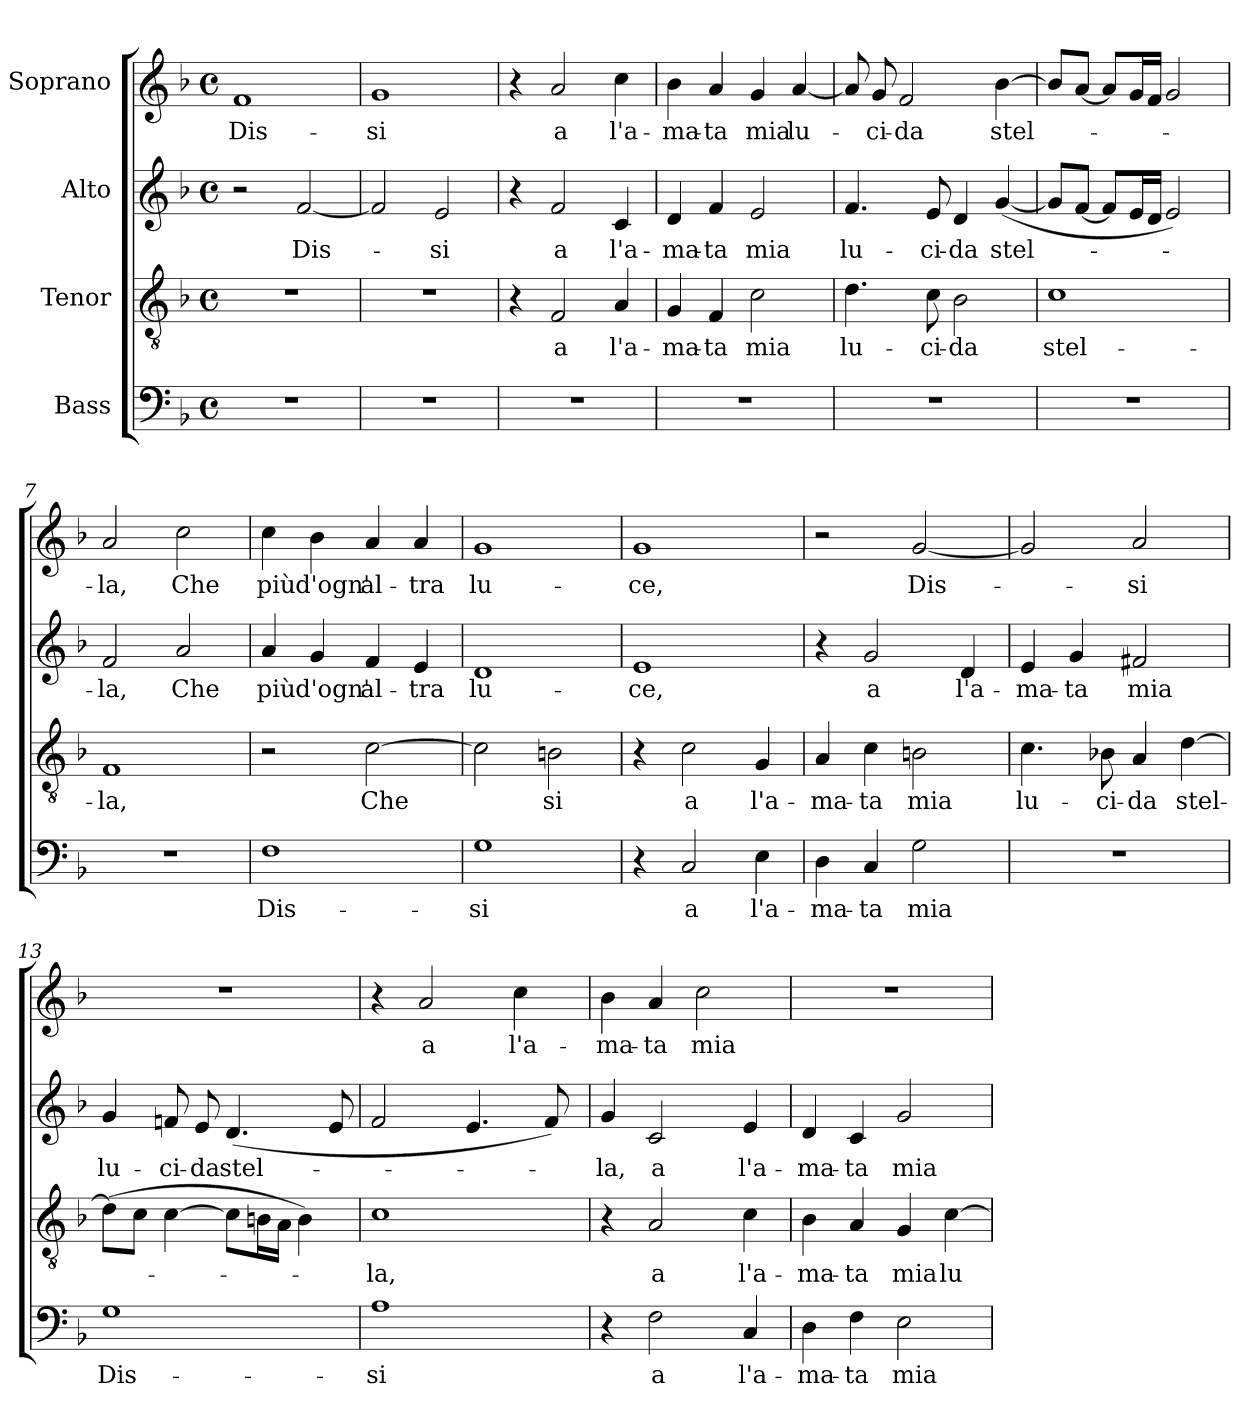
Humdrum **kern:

**kern	**text	**kern	**text	**kern	**text	**kern	**text
*part4	*part4	*part3	*part3	*part2	*part2	*part1	*part1
*staff4	*staff4	*staff3	*staff3	*staff2	*staff2	*staff1	*staff1
*I"Bass	*	*I"Tenor	*	*I"Alto	*	*I"Soprano	*
*clefF4	*	*clefGv2	*	*clefG2	*	*clefG2	*
*k[b-]	*	*k[b-]	*	*k[b-]	*	*k[b-]	*
*F:	*	*F:	*	*F:	*	*F:	*
*M4/4	*	*M4/4	*	*M4/4	*	*M4/4	*
*met(c)	*	*met(c)	*	*met(c)	*	*met(c)	*
=1	=1	=1	=1	=1	=1	=1	=1
1r	.	1r	.	2r	.	1f	Dis-
.	.	.	.	[2f/	Dis-	.	.
=2	=2	=2	=2	=2	=2	=2	=2
1r	.	1r	.	2f/]	.	1g	-si
.	.	.	.	2e/	-si	.	.
=3	=3	=3	=3	=3	=3	=3	=3
1r	.	4r	.	4r	.	4r	.
.	.	2F/	a	2f/	a	2a/	a
.	.	4A/	l'a-	4c/	l'a-	4cc\	l'a-
=4	=4	=4	=4	=4	=4	=4	=4
1r	.	4G/	-ma-	4d/	-ma-	4b-\	-ma-
.	.	4F/	-ta	4f/	-ta	4a/	-ta
.	.	2c\	mia	2e/	mia	4g/	mia
.	.	.	.	.	.	[4a/	lu-
!!LO:LB:g=z
=5	=5	=5	=5	=5	=5	=5	=5
1r	.	4.d\	lu-	4.f/	lu-	8a/]	.
.	.	.	.	.	.	8g/	-ci-
.	.	.	.	.	.	2f/	-da
.	.	8c\	-ci-	8e/	-ci-	.	.
.	.	2B-\	-da	4d/	-da	.	.
.	.	.	.	([4g/	stel-	[4b-\	stel-
=6	=6	=6	=6	=6	=6	=6	=6
1r	.	1c	stel-	8g/L]	.	8b-/L]	.
.	.	.	.	[8f/J	.	[8a/J	.
.	.	.	.	8f/L]	.	8a/L]	.
.	.	.	.	16e/L	.	16g/L	.
.	.	.	.	16d/JJ	.	16f/JJ	.
.	.	.	.	2e/)	.	2g/	.
=7	=7	=7	=7	=7	=7	=7	=7
1r	.	1F	-la,	2f/	-la,	2a/	-la,
.	.	.	.	2a/	Che	2cc\	Che
=8	=8	=8	=8	=8	=8	=8	=8
1F	Dis-	2r	.	4a/	più	4cc\	più
.	.	.	.	4g/	d'ogn'	4b-\	d'ogn'
.	.	[2c\	Che	4f/	al-	4a/	al-
.	.	.	.	4e/	-tra	4a/	-tra
!!LO:PB:g=z
=9	=9	=9	=9	=9	=9	=9	=9
1G	-si	2c\]	.	1d	lu-	1g	lu-
.	.	2Bn\	si	.	.	.	.
=10	=10	=10	=10	=10	=10	=10	=10
4r	.	4r	.	1e	-ce,	1g	-ce,
2C/	a	2c\	a	.	.	.	.
4E\	l'a-	4G/	l'a-	.	.	.	.
=11	=11	=11	=11	=11	=11	=11	=11
4D\	-ma-	4A/	-ma-	4r	.	2r	.
4C/	-ta	4c\	-ta	2g/	a	.	.
2G\	mia	2Bn\	mia	.	.	[2g/	Dis-
.	.	.	.	4d/	l'a-	.	.
=12	=12	=12	=12	=12	=12	=12	=12
1r	.	4.c\	lu-	4e/	-ma-	2g/]	.
.	.	.	.	4g/	-ta	.	.
.	.	8B-X\	-ci-	.	.	.	.
.	.	4A/	-da	2f#X/	mia	2a/	-si
.	.	([4d\	stel-	.	.	.	.
!!LO:LB:g=z
=13	=13	=13	=13	=13	=13	=13	=13
1G	Dis-	(8d\L]	.	4g/	lu-	1r	.
.	.	8c\J	.	.	.	.	.
.	.	[4c\	.	8fn/	-ci-	.	.
.	.	.	.	8e/	-da	.	.
.	.	8c\L]	.	(4.d/	stel-	.	.
.	.	16Bn\L	.	.	.	.	.
.	.	16A\JJ	.	.	.	.	.
.	.	4B\)	.	.	.	.	.
.	.	.	.	8e/	.	.	.
=14	=14	=14	=14	=14	=14	=14	=14
1A	-si	1c	-la,	2f/	.	4r	.
.	.	.	.	.	.	2a/	a
.	.	.	.	4.e/	.	.	.
.	.	.	.	.	.	4cc\	l'a-
.	.	.	.	8f/)	.	.	.
=15	=15	=15	=15	=15	=15	=15	=15
4r	.	4r	.	4g/	-la,	4b-\	-ma-
2F\	a	2A/	a	2c/	a	4a/	-ta
.	.	.	.	.	.	2cc\	mia
4C/	l'a-	4c\	l'a-	4e/	l'a-	.	.
=16	=16	=16	=16	=16	=16	=16	=16
4D\	-ma-	4B-\	-ma-	4d/	-ma-	1r	.
4F\	-ta	4A/	-ta	4c/	-ta	.	.
2E\	mia	4G/	mia	2g/	mia	.	.
.	.	[4c\	lu-	.	.	.	.
=	=	=	=	=	=	=	=
*-	*-	*-	*-	*-	*-	*-	*-
